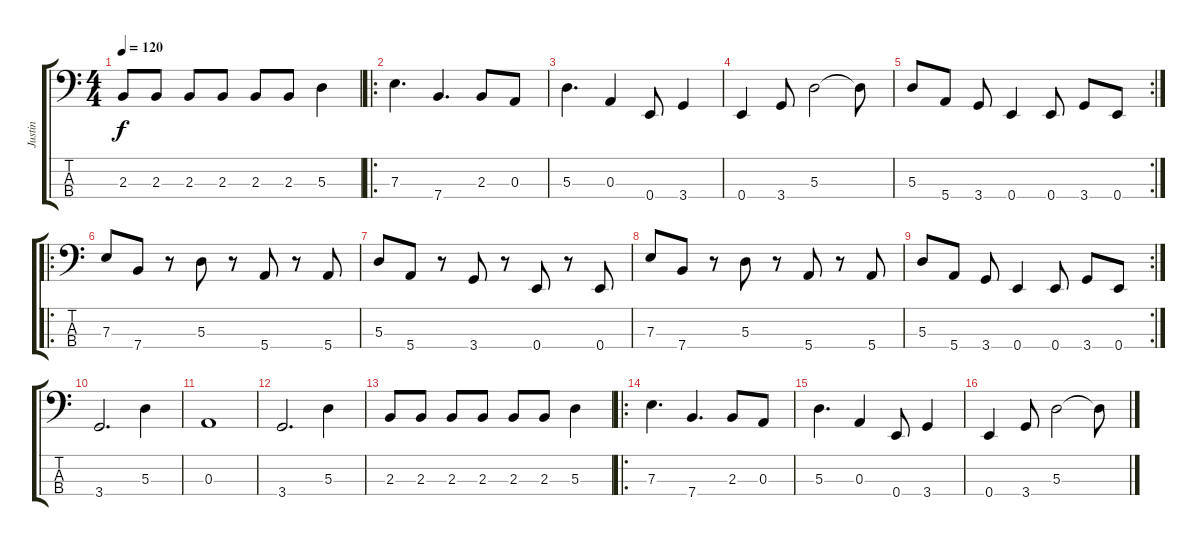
\track ("Justin" "Justin") {instrument electricbassfinger}
\staff {score tabs}
\tuning (G2 D2 A1 E1) {hide}
\ts (4 4)
\tempo 120
\clef f4
\ks c
2.3.8{dy f} 2.3.8 2.3.8 2.3.8 2.3.8 2.3.8 5.3.4 |
\ro
7.3.4{d} 7.4.4{d} 2.3.8 0.3.8 |
5.3.4{d} 0.3.4 0.4.8 3.4.4 |
0.4.4 3.4.8 5.3.2 5.3{t}.8 |
\rc 2
5.3.8 5.4.8 3.4.8 0.4.4 0.4.8 3.4.8 0.4.8 |
\ro
7.3.8 7.4.8 r.8 5.3.8 r.8 5.4.8 r.8 5.4.8 |
5.3.8 5.4.8 r.8 3.4.8 r.8 0.4.8 r.8 0.4.8 |
7.3.8 7.4.8 r.8 5.3.8 r.8 5.4.8 r.8 5.4.8 |
\rc 2
5.3.8 5.4.8 3.4.8 0.4.4 0.4.8 3.4.8 0.4.8 |
3.4.2{d} 5.3.4 |
0.3.1 |
3.4.2{d} 5.3.4 |
2.3.8 2.3.8 2.3.8 2.3.8 2.3.8 2.3.8 5.3.4 |
\ro
7.3.4{d} 7.4.4{d} 2.3.8 0.3.8 |
5.3.4{d} 0.3.4 0.4.8 3.4.4 |
0.4.4 3.4.8 5.3.2 5.3{t}.8
